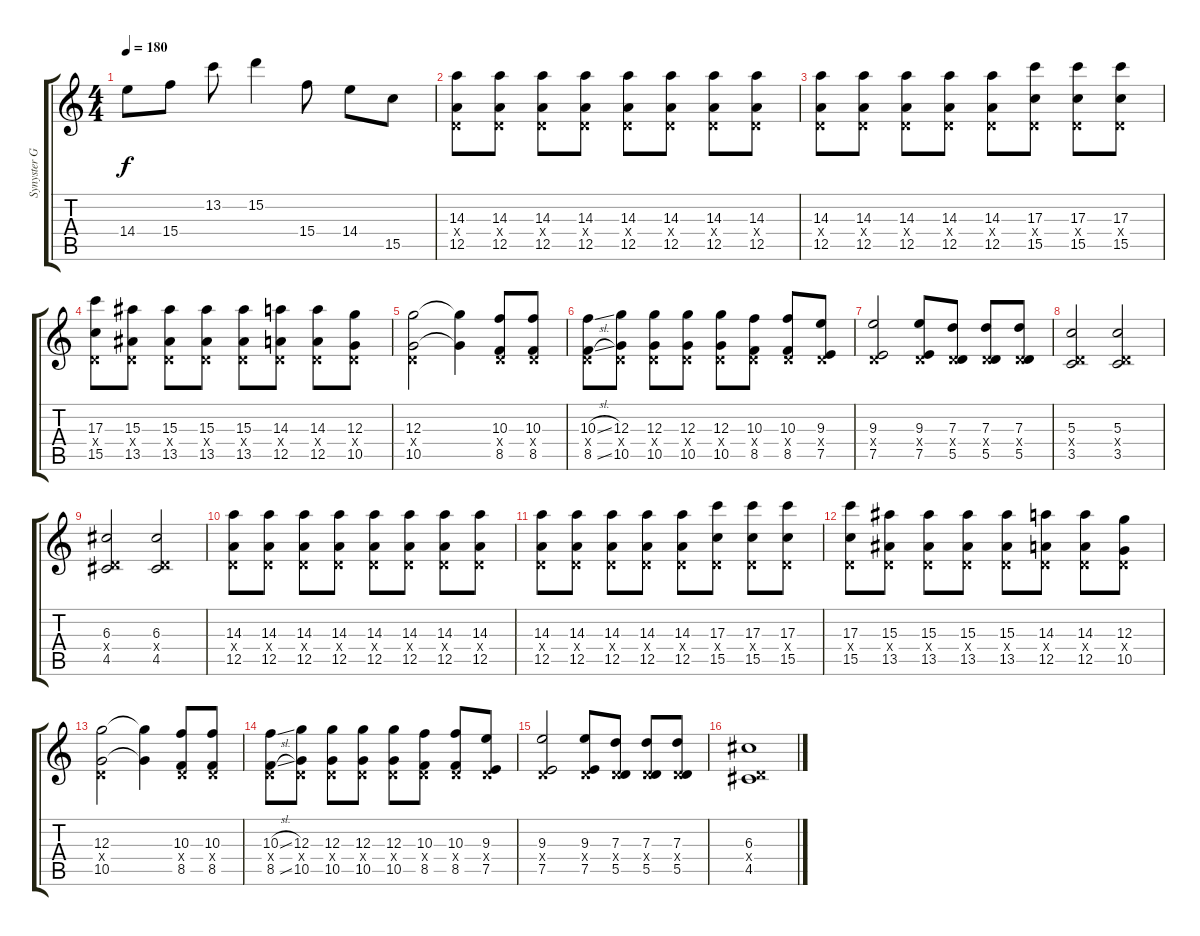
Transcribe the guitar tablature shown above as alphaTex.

\track ("Synyster Gates" "Synyster G") {instrument distortionguitar}
\staff {score tabs}
\tuning (E4 B3 G3 D3 A2 D2) {hide}
\ts (4 4)
\tempo 180
\clef g2
\ks c
14.4.8{dy f} 15.4.8 13.2.8 15.2.4 15.4.8 14.4.8 15.5.8 |
(14.3 0.4{x} 12.5).8{instrument distortionguitar} (14.3 0.4{x} 12.5).8 (14.3 0.4{x} 12.5).8 (14.3 0.4{x} 12.5).8 (14.3 0.4{x} 12.5).8 (14.3 0.4{x} 12.5).8 (14.3 0.4{x} 12.5).8 (14.3 0.4{x} 12.5).8 |
(14.3 0.4{x} 12.5).8 (14.3 0.4{x} 12.5).8 (14.3 0.4{x} 12.5).8 (14.3 0.4{x} 12.5).8 (14.3 0.4{x} 12.5).8 (17.3 0.4{x} 15.5).8 (17.3 0.4{x} 15.5).8 (17.3 0.4{x} 15.5).8 |
(17.3 0.4{x} 15.5).8 (15.3 0.4{x} 13.5).8 (15.3 0.4{x} 13.5).8 (15.3 0.4{x} 13.5).8 (15.3 0.4{x} 13.5).8 (14.3 0.4{x} 12.5).8 (14.3 0.4{x} 12.5).8 (12.3 0.4{x} 10.5).8 |
(12.3 0.4{x} 10.5).2 (12.3{t} 10.5{t}).4 (10.3 0.4{x} 8.5).8 (10.3 0.4{x} 8.5).8 |
(10.3{sl} 0.4{x} 8.5{sl}).8 (12.3 0.4{x} 10.5).8 (12.3 0.4{x} 10.5).8 (12.3 0.4{x} 10.5).8 (12.3 0.4{x} 10.5).8 (10.3 0.4{x} 8.5).8 (10.3 0.4{x} 8.5).8 (9.3 0.4{x} 7.5).8 |
(9.3 0.4{x} 7.5).2 (9.3 0.4{x} 7.5).8 (7.3 0.4{x} 5.5).8 (7.3 0.4{x} 5.5).8 (7.3 0.4{x} 5.5).8 |
(5.3 0.4{x} 3.5).2 (5.3 0.4{x} 3.5).2 |
(6.3 0.4{x} 4.5).2 (6.3 0.4{x} 4.5).2 |
(14.3 0.4{x} 12.5).8 (14.3 0.4{x} 12.5).8 (14.3 0.4{x} 12.5).8 (14.3 0.4{x} 12.5).8 (14.3 0.4{x} 12.5).8 (14.3 0.4{x} 12.5).8 (14.3 0.4{x} 12.5).8 (14.3 0.4{x} 12.5).8 |
(14.3 0.4{x} 12.5).8 (14.3 0.4{x} 12.5).8 (14.3 0.4{x} 12.5).8 (14.3 0.4{x} 12.5).8 (14.3 0.4{x} 12.5).8 (17.3 0.4{x} 15.5).8 (17.3 0.4{x} 15.5).8 (17.3 0.4{x} 15.5).8 |
(17.3 0.4{x} 15.5).8 (15.3 0.4{x} 13.5).8 (15.3 0.4{x} 13.5).8 (15.3 0.4{x} 13.5).8 (15.3 0.4{x} 13.5).8 (14.3 0.4{x} 12.5).8 (14.3 0.4{x} 12.5).8 (12.3 0.4{x} 10.5).8 |
(12.3 0.4{x} 10.5).2 (12.3{t} 10.5{t}).4 (10.3 0.4{x} 8.5).8 (10.3 0.4{x} 8.5).8 |
(10.3{sl} 0.4{x} 8.5{sl}).8 (12.3 0.4{x} 10.5).8 (12.3 0.4{x} 10.5).8 (12.3 0.4{x} 10.5).8 (12.3 0.4{x} 10.5).8 (10.3 0.4{x} 8.5).8 (10.3 0.4{x} 8.5).8 (9.3 0.4{x} 7.5).8 |
(9.3 0.4{x} 7.5).2 (9.3 0.4{x} 7.5).8 (7.3 0.4{x} 5.5).8 (7.3 0.4{x} 5.5).8 (7.3 0.4{x} 5.5).8 |
(6.3 0.4{x} 4.5).1
